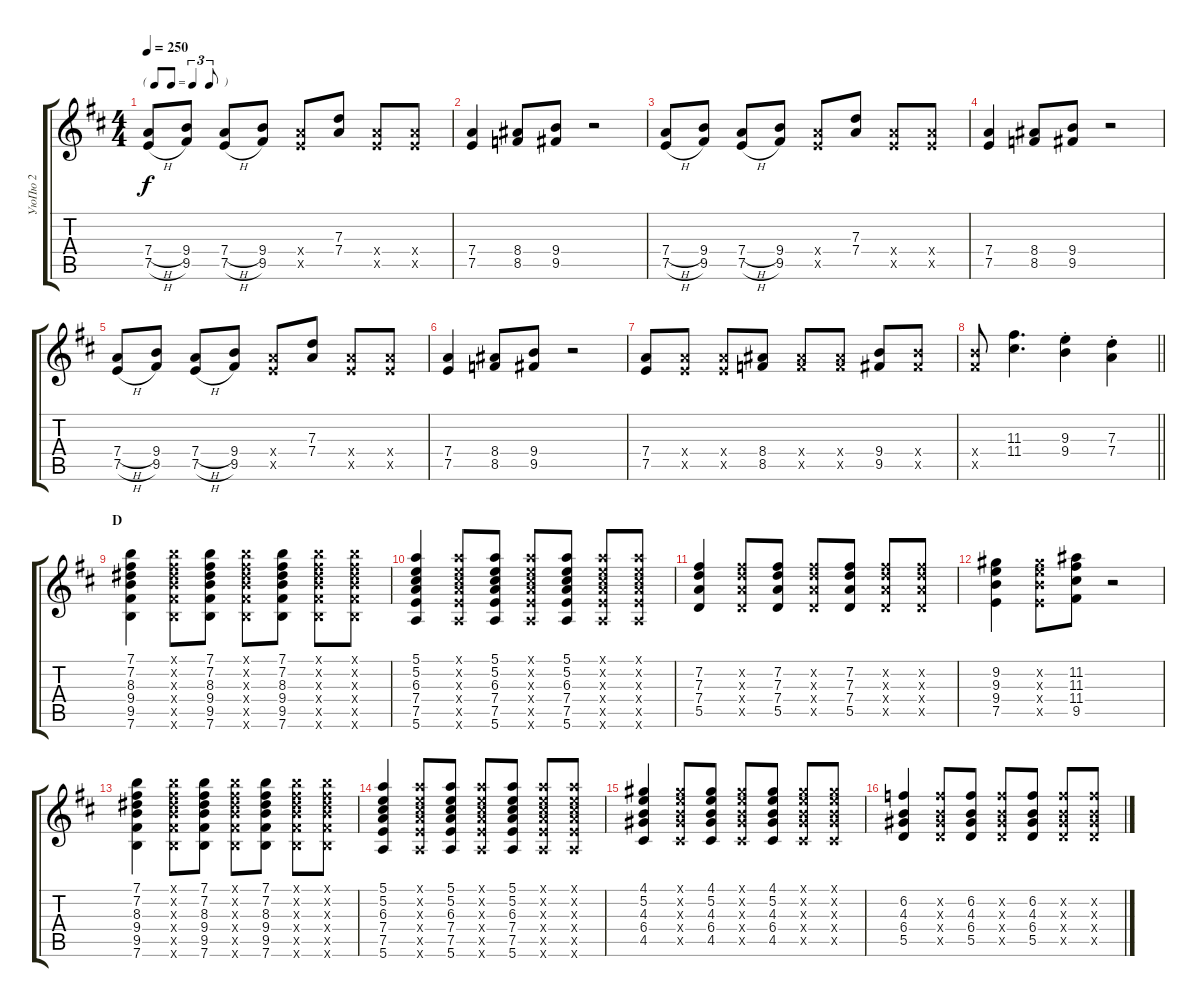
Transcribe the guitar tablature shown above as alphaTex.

\track ("УюПю 2" "УюПю 2") {instrument overdrivenguitar}
\staff {score tabs}
\tuning (E4 B3 G3 D3 A2 E2) {hide}
\ts (4 4)
\tf triplet8th
\tempo 250
\clef g2
\ks d
(7.4{h} 7.5{h}).8{dy f} (9.4 9.5).8 (7.4{h} 7.5{h}).8 (9.4 9.5).8 (7.4{x} 7.5{x}).8 (7.3 7.4).8 (7.4{x} 7.5{x}).8 (7.4{x} 7.5{x}).8 |
(7.4 7.5).4 (8.4 8.5).8 (9.4 9.5).8 r.2 |
(7.4{h} 7.5{h}).8 (9.4 9.5).8 (7.4{h} 7.5{h}).8 (9.4 9.5).8 (7.4{x} 7.5{x}).8 (7.3 7.4).8 (7.4{x} 7.5{x}).8 (7.4{x} 7.5{x}).8 |
(7.4 7.5).4 (8.4 8.5).8 (9.4 9.5).8 r.2 |
(7.4{h} 7.5{h}).8 (9.4 9.5).8 (7.4{h} 7.5{h}).8 (9.4 9.5).8 (7.4{x} 7.5{x}).8 (7.3 7.4).8 (7.4{x} 7.5{x}).8 (7.4{x} 7.5{x}).8 |
(7.4 7.5).4 (8.4 8.5).8 (9.4 9.5).8 r.2 |
(7.4 7.5).8 (7.4{x} 7.5{x}).8 (7.4{x} 7.5{x}).8 (8.4 8.5).8 (8.4{x} 8.5{x}).8 (8.4{x} 8.5{x}).8 (9.4 9.5).8 (9.4{x} 9.5{x}).8 |
\barLineRight lightlight
(9.4{x} 9.5{x}).8 (11.3 11.4).4{d} (9.3{st} 9.4{st}).4 (7.3{st} 7.4{st}).4 |
\section ("" "D")
(7.1 7.2 8.3 9.4 9.5 7.6).4 (7.1{x} 7.2{x} 8.3{x} 9.4{x} 9.5{x} 7.6{x}).8 (7.1 7.2 8.3 9.4 9.5 7.6).8 (7.1{x} 7.2{x} 8.3{x} 9.4{x} 9.5{x} 7.6{x}).8 (7.1 7.2 8.3 9.4 9.5 7.6).8 (7.1{x} 7.2{x} 8.3{x} 9.4{x} 9.5{x} 7.6{x}).8 (7.1{x} 7.2{x} 8.3{x} 9.4{x} 9.5{x} 7.6{x}).8 |
(5.1 5.2 6.3 7.4 7.5 5.6).4 (5.1{x} 5.2{x} 6.3{x} 7.4{x} 7.5{x} 5.6{x}).8 (5.1 5.2 6.3 7.4 7.5 5.6).8 (5.1{x} 5.2{x} 6.3{x} 7.4{x} 7.5{x} 5.6{x}).8 (5.1 5.2 6.3 7.4 7.5 5.6).8 (5.1{x} 5.2{x} 6.3{x} 7.4{x} 7.5{x} 5.6{x}).8 (5.1{x} 5.2{x} 6.3{x} 7.4{x} 7.5{x} 5.6{x}).8 |
(7.2 7.3 7.4 5.5).4 (7.2{x} 7.3{x} 7.4{x} 5.5{x}).8 (7.2 7.3 7.4 5.5).8 (7.2{x} 7.3{x} 7.4{x} 5.5{x}).8 (7.2 7.3 7.4 5.5).8 (7.2{x} 7.3{x} 7.4{x} 5.5{x}).8 (7.2{x} 7.3{x} 7.4{x} 5.5{x}).8 |
(9.2 9.3 9.4 7.5).4 (9.2{x} 9.3{x} 9.4{x} 7.5{x}).8 (11.2 11.3 11.4 9.5).8 r.2 |
(7.1 7.2 8.3 9.4 9.5 7.6).4 (7.1{x} 7.2{x} 8.3{x} 9.4{x} 9.5{x} 7.6{x}).8 (7.1 7.2 8.3 9.4 9.5 7.6).8 (7.1{x} 7.2{x} 8.3{x} 9.4{x} 9.5{x} 7.6{x}).8 (7.1 7.2 8.3 9.4 9.5 7.6).8 (7.1{x} 7.2{x} 8.3{x} 9.4{x} 9.5{x} 7.6{x}).8 (7.1{x} 7.2{x} 8.3{x} 9.4{x} 9.5{x} 7.6{x}).8 |
(5.1 5.2 6.3 7.4 7.5 5.6).4 (5.1{x} 5.2{x} 6.3{x} 7.4{x} 7.5{x} 5.6{x}).8 (5.1 5.2 6.3 7.4 7.5 5.6).8 (5.1{x} 5.2{x} 6.3{x} 7.4{x} 7.5{x} 5.6{x}).8 (5.1 5.2 6.3 7.4 7.5 5.6).8 (5.1{x} 5.2{x} 6.3{x} 7.4{x} 7.5{x} 5.6{x}).8 (5.1{x} 5.2{x} 6.3{x} 7.4{x} 7.5{x} 5.6{x}).8 |
(4.1 5.2 4.3 6.4 4.5).4 (4.1{x} 5.2{x} 4.3{x} 6.4{x} 4.5{x}).8 (4.1 5.2 4.3 6.4 4.5).8 (4.1{x} 5.2{x} 4.3{x} 6.4{x} 4.5{x}).8 (4.1 5.2 4.3 6.4 4.5).8 (4.1{x} 5.2{x} 4.3{x} 6.4{x} 4.5{x}).8 (4.1{x} 5.2{x} 4.3{x} 6.4{x} 4.5{x}).8 |
(6.2 4.3 6.4 5.5).4 (6.2{x} 4.3{x} 6.4{x} 5.5{x}).8 (6.2 4.3 6.4 5.5).8 (6.2{x} 4.3{x} 6.4{x} 5.5{x}).8 (6.2 4.3 6.4 5.5).8 (6.2{x} 4.3{x} 6.4{x} 5.5{x}).8 (6.2{x} 4.3{x} 6.4{x} 5.5{x}).8
